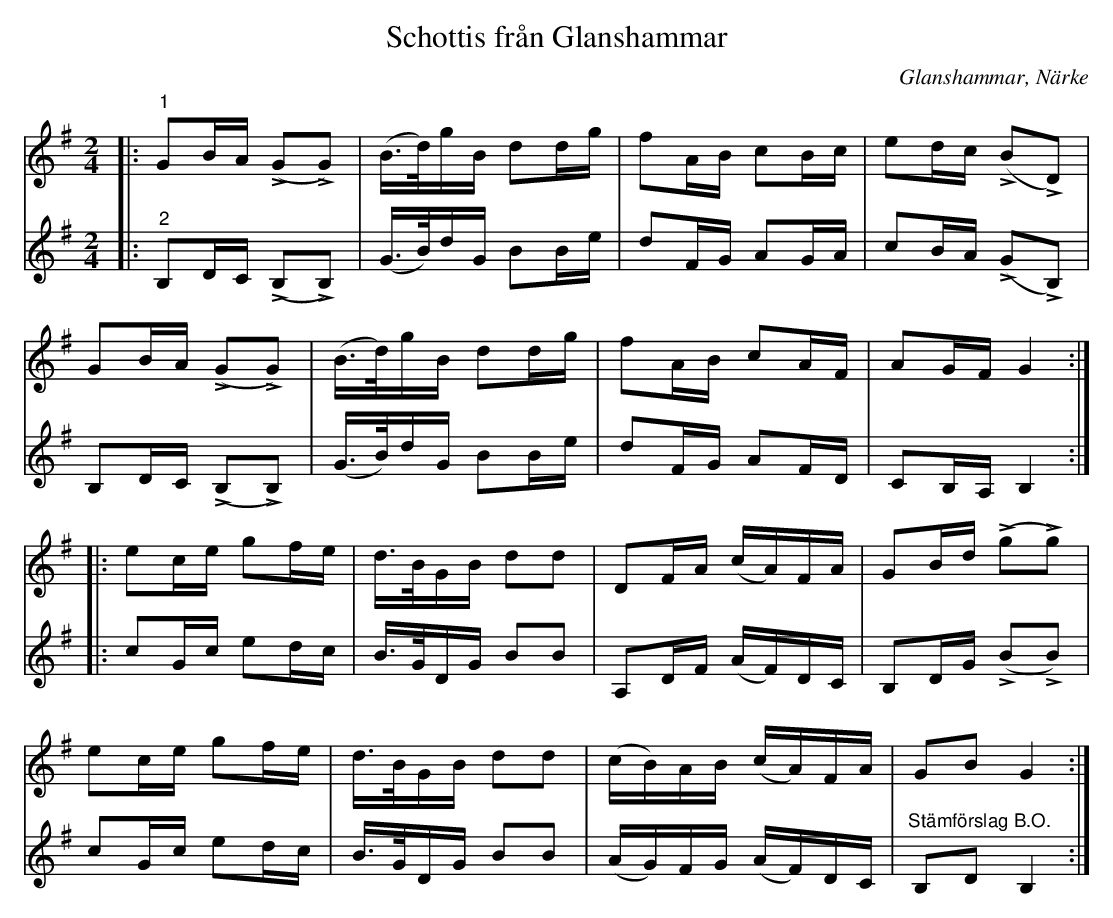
X:1
T:Schottis från Glanshammar
O:Glanshammar, Närke
L:1/16
M:2/4
K:G
V:1
|:"^1" G2BA (!>!G2!>!G2) | (B>d)gB d2dg | f2AB c2Bc | e2dc (!>!B2!>!D2) |
G2BA (!>!G2!>!G2) | (B>d)gB d2dg | f2AB c2AF | A2GF G4 ::
e2ce g2fe | d>BGB d2d2 | D2FA (cA)FA | G2Bd (!>!g2!>!g2) |
e2ce g2fe | d>BGB d2d2 | (cB)AB (cA)FA | G2B2 G4 :|
V:2
|:"^2" B,2DC (!>!B,2!>!B,2) | (G>B)dG B2Be | d2FG A2GA | c2BA (!>!G2!>!B,2) |
B,2DC (!>!B,2!>!B,2) | (G>B)dG B2Be | d2FG A2FD | C2B,A, B,4 ::
c2Gc e2dc | B>GDG B2B2 | A,2DF (AF)DC | B,2DG (!>!B2!>!B2) |
c2Gc e2dc | B>GDG B2B2 | (AG)FG (AF)DC | "^Stämförslag B.O." B,2D2 B,4 :|
